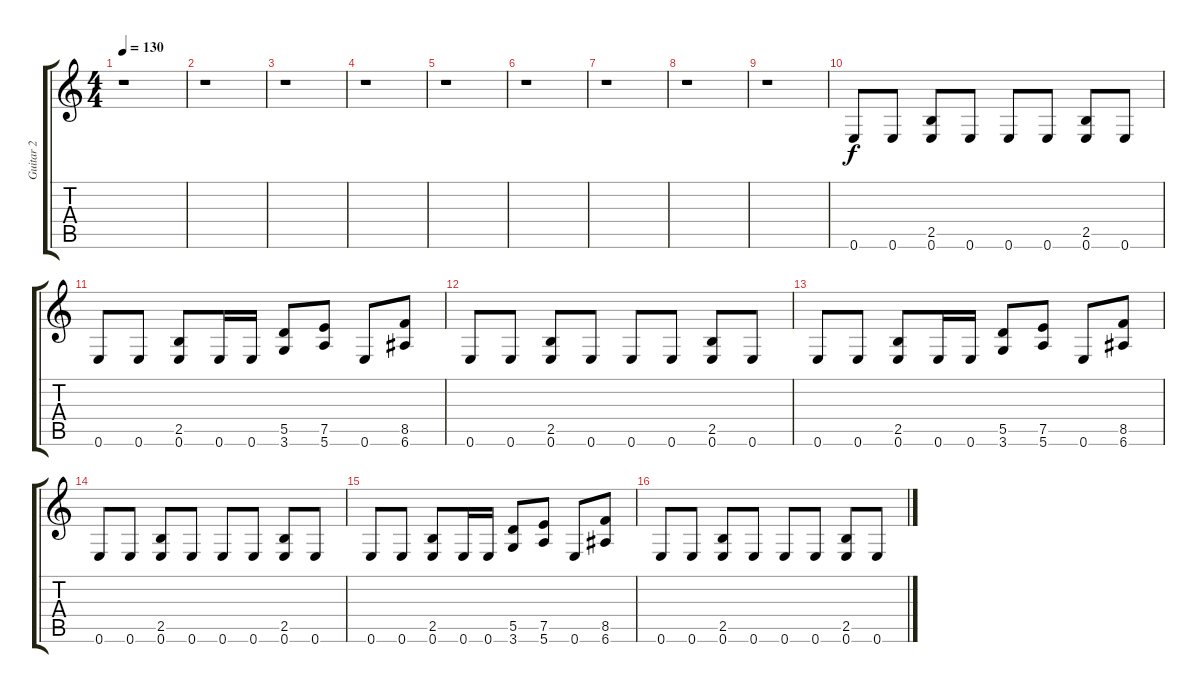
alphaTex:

\track ("Guitar 2" "Guitar 2") {instrument distortionguitar}
\staff {score tabs}
\tuning (E4 B3 G3 D3 A2 E2) {hide}
\ts (4 4)
\tempo 130
\clef g2
\ks c
r.1{dy f} |
r.1 |
r.1 |
r.1 |
r.1 |
r.1 |
r.1 |
r.1 |
r.1 |
0.6.8 0.6.8 (2.5 0.6).8 0.6.8 0.6.8 0.6.8 (2.5 0.6).8 0.6.8 |
0.6.8 0.6.8 (2.5 0.6).8 0.6.16 0.6.16 (5.5 3.6).8 (7.5 5.6).8 0.6.8 (8.5 6.6).8 |
0.6.8 0.6.8 (2.5 0.6).8 0.6.8 0.6.8 0.6.8 (2.5 0.6).8 0.6.8 |
0.6.8 0.6.8 (2.5 0.6).8 0.6.16 0.6.16 (5.5 3.6).8 (7.5 5.6).8 0.6.8 (8.5 6.6).8 |
0.6.8 0.6.8 (2.5 0.6).8 0.6.8 0.6.8 0.6.8 (2.5 0.6).8 0.6.8 |
0.6.8 0.6.8 (2.5 0.6).8 0.6.16 0.6.16 (5.5 3.6).8 (7.5 5.6).8 0.6.8 (8.5 6.6).8 |
0.6.8 0.6.8 (2.5 0.6).8 0.6.8 0.6.8 0.6.8 (2.5 0.6).8 0.6.8
